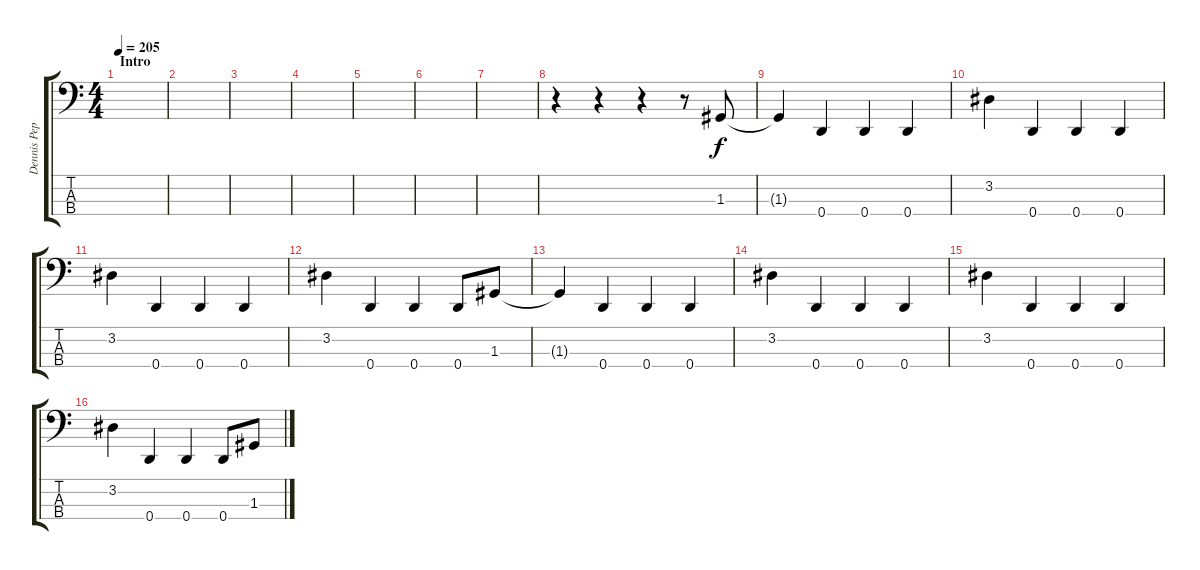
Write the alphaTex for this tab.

\track ("Dennis Pepa - Bass" "Dennis Pep") {instrument electricbasspick}
\staff {score tabs}
\tuning (F2 C2 G1 D1) {hide}
\ts (4 4)
\section ("" "Intro")
\tempo 205
\clef f4
\ks c
|
|
|
|
|
|
|
r.4 r.4 r.4 r.8 1.3.8 |
1.3{t}.4 0.4.4 0.4.4 0.4.4 |
3.2.4 0.4.4 0.4.4 0.4.4 |
3.2.4 0.4.4 0.4.4 0.4.4 |
3.2.4 0.4.4 0.4.4 0.4.8 1.3.8 |
1.3{t}.4 0.4.4 0.4.4 0.4.4 |
3.2.4 0.4.4 0.4.4 0.4.4 |
3.2.4 0.4.4 0.4.4 0.4.4 |
3.2.4 0.4.4 0.4.4 0.4.8 1.3.8
